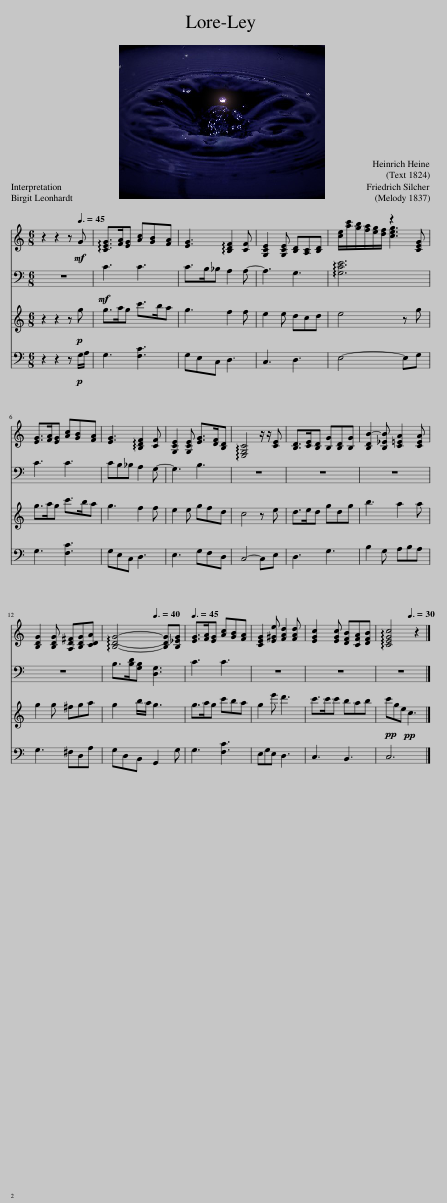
X:1
%%score ( 1 2 ) 3 4 5
L:1/8
M:6/8
I:linebreak $
K:C
V:1 treble
V:2 treble
V:3 bass
V:4 treble
V:5 bass
V:1
 z2 z2 z[Q:3/8=45]!mf! G | !arpeggio![CEG]>[FA][EG] [Ac][GB][FA] | [EG]3 !arpeggio![B,DF]2 [CF] | [G,CE]2 [G,CE] [B,D][A,C][B,D] | [ce]/[ac']/[gb]/[fa]/[eg]/[df]/ z2 [CEG] |$ %5
 [EG]>[FA][EG] [Ac][GB][FA] | [EG]3 !arpeggio![B,DF]2 [CF] | [G,CE]2 [G,CE] [EG]>[DF][B,D] | !arpeggio![E,G,C]4 z/ z/ [CE] | [B,D]>[CE][B,D] [B,G][B,D][B,G] | %10
 [B,DB-]2 [B,_EB] [C=EA]2 [CEA] |$ [B,DG]2 [B,DG] [A,D^F][B,DG][CDA] | !arpeggio![B,DG]4- [B,DG][B,_EG][Q:3/8=40] |[Q:3/8=45] [EG]>[FA][EG] [Ac][GB][FA] | [CEG]2 [E^Ge] [FAd]2 [FAd] | %15
 [EGc]2 [EGc] [DFB][CFA][DFB] | !arpeggio![CEGc]4 z2[Q:3/8=30] |] %17
V:2
 x6 | x6 | x6 | x6 | x3 [ceg]3 |$ %5
 x6 | x6 | x6 | x6 | x6 | %10
 x6 |$ x6 | x6 | x6 | x6 | %15
 x6 | x6 |] %17
V:3
 z6 |!mf! C3 C3 | C>B,_B, A,2 A,- | A,3 G,3 | !arpeggio![G,CE]6 |$ %5
 C3 C3 | CB,_B, A,2 G,- | G,3 B,3 | z6 | z6 | %10
 z6 |$ z6 | B,>[B,D][G,B,] [D,G,]3 | C3 C3 | z6 | %15
 z6 | z6 |] %17
V:4
 z2 z2 z!p! g | g>ag c'>ba | g3 f2 f | e2 e dcd | e4 z g |$ %5
 g>ag c'>ba | g3 f2 f | e2 e gfd | c4 z e | d>ed gdg | %10
 b3 a2 a |$ g2 g ^fga | g2 b/a/ g3 | g>ag c'ba | g2 e' d'3 | %15
 c'>c'c' bab | c'ge!pp! c3 |] %17
V:5
 z2 z2 z!p! G,/A,/ | G,3 [F,C]3 | G,E,C, D,3 | C,3 D,3 | E,4- E,G, |$ %5
 G,3 [F,C]3 | G,E,C, D,3 | E,3 G,F,D, | C,4- C,E, | D,3 G,3 | %10
 B,2 G, A,B,A, |$ G,3 ^F,D,A, | G,D,B,, G,,2 G, | G,3 [F,C]3 | E,G,E, D,3 | %15
 C,3 B,,3 |!pp! C,6 |] %17
